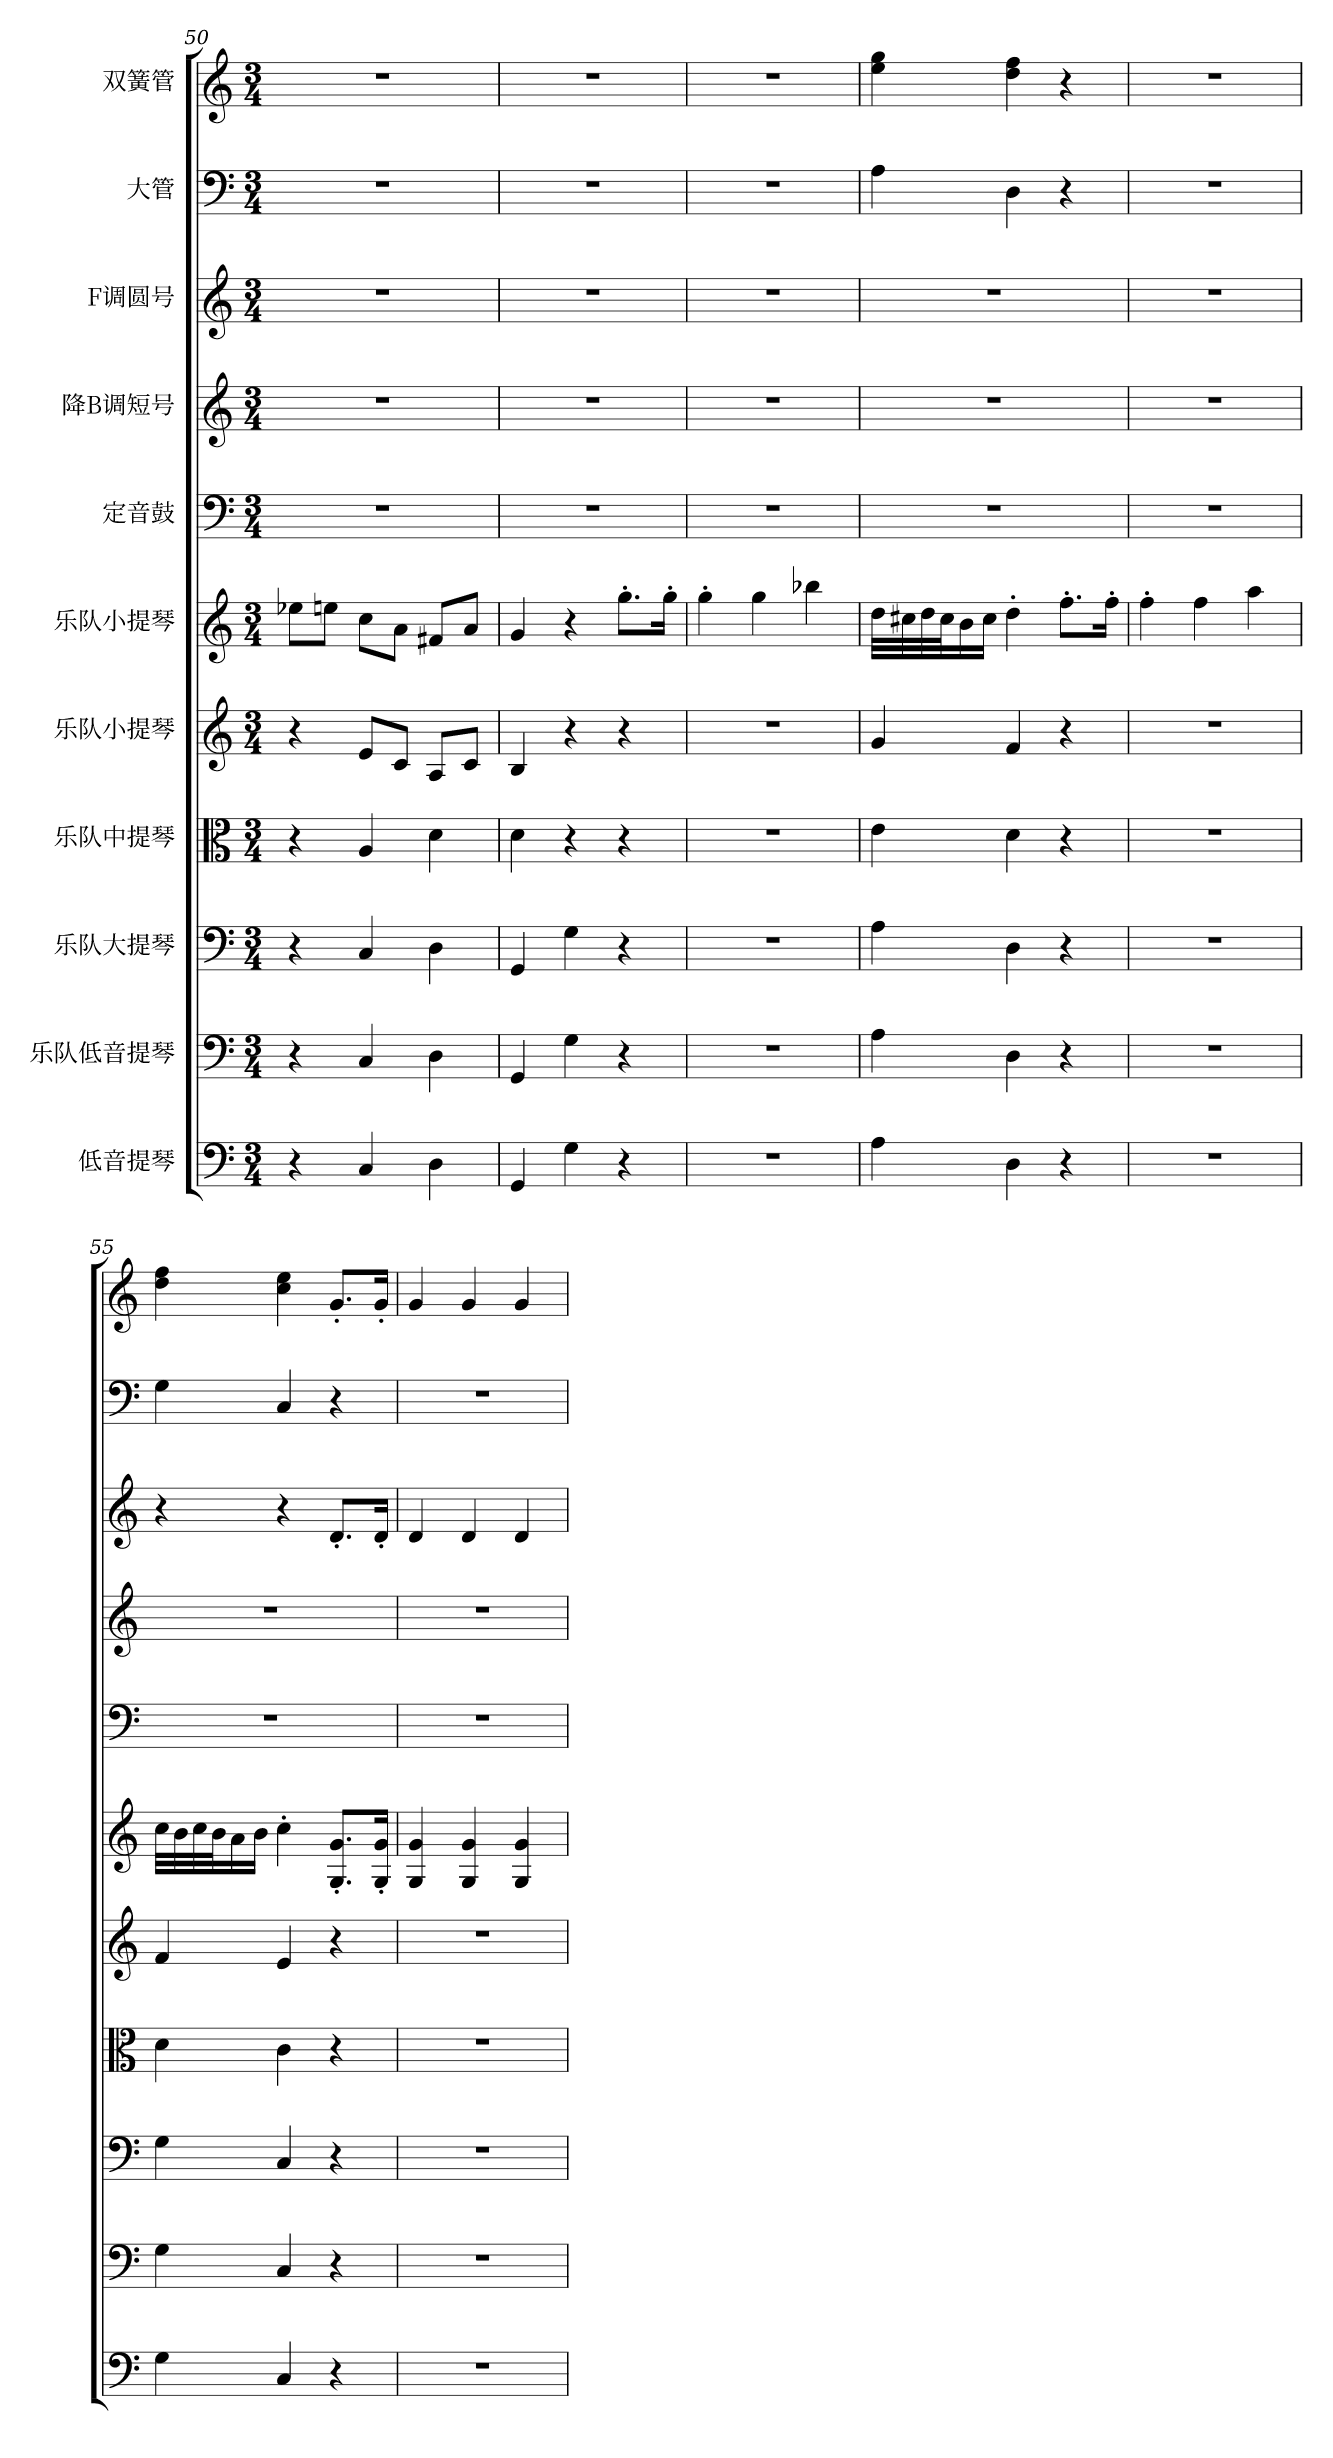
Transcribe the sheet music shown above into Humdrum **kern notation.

**kern	**kern	**kern	**kern	**kern	**kern	**kern	**kern	**kern	**kern	**kern
*part11	*part10	*part9	*part8	*part7	*part6	*part5	*part4	*part3	*part2	*part1
*staff11	*staff10	*staff9	*staff8	*staff7	*staff6	*staff5	*staff4	*staff3	*staff2	*staff1
*I"低音提琴	*I"乐队低音提琴	*I"乐队大提琴	*I"乐队中提琴	*I"乐队小提琴	*I"乐队小提琴	*I"定音鼓	*I"降B调短号	*I"F调圆号	*I"大管	*I"双簧管
*clefF4	*clefF4	*clefF4	*clefC3	*clefG2	*clefG2	*clefF4	*clefG2	*clefG2	*clefF4	*clefG2
*ITrd7c12	*ITrd7c12	*	*	*	*	*	*ITrd1c2	*ITrd4c7	*	*
*k[]	*k[]	*k[]	*k[]	*k[]	*k[]	*k[]	*k[b-e-]	*k[b-]	*k[]	*k[]
*M3/4	*M3/4	*M3/4	*M3/4	*M3/4	*M3/4	*M3/4	*M3/4	*M3/4	*M3/4	*M3/4
=50	=50	=50	=50	=50	=50	=50	=50	=50	=50	=50
4r	4r	4r	4r	4r	8ee-X\L	2.r	2.r	2.r	2.r	2.r
.	.	.	.	.	8een\J	.	.	.	.	.
4CC/	4CC/	4C/	4A/	8e/L	8cc\L	.	.	.	.	.
.	.	.	.	8c/J	8a\J	.	.	.	.	.
4DD\	4DD\	4D\	4d\	8A/L	8f#X/L	.	.	.	.	.
.	.	.	.	8c/J	8a/J	.	.	.	.	.
!!LO:PB:g=z
=51	=51	=51	=51	=51	=51	=51	=51	=51	=51	=51
*	*	*	*	*	*	*	*	*	*	*MM128
4GGG/	4GGG/	4GG/	4d\	4B/	4g/	2.r	2.r	2.r	2.r	2.r
4GG\	4GG\	4G\	4r	4r	4r	.	.	.	.	.
4r	4r	4r	4r	4r	8.gg'\L	.	.	.	.	.
.	.	.	.	.	16gg'\Jk	.	.	.	.	.
=52	=52	=52	=52	=52	=52	=52	=52	=52	=52	=52
*	*	*	*	*	*	*	*	*	*	*MM132
2.r	2.r	2.r	2.r	2.r	4gg'\	2.r	2.r	2.r	2.r	2.r
.	.	.	.	.	4gg\	.	.	.	.	.
.	.	.	.	.	4bb-X\	.	.	.	.	.
=53	=53	=53	=53	=53	=53	=53	=53	=53	=53	=53
4AA\	4AA\	4A\	4e\	4g/	32dd\LLL	2.r	2.r	2.r	4A\	4ee\ 4gg\
.	.	.	.	.	32cc#X\	.	.	.	.	.
.	.	.	.	.	32dd\	.	.	.	.	.
.	.	.	.	.	32cc#\J	.	.	.	.	.
.	.	.	.	.	16b\	.	.	.	.	.
.	.	.	.	.	16cc#\JJ	.	.	.	.	.
4DD\	4DD\	4D\	4d\	4f/	4dd'\	.	.	.	4D\	4dd\ 4ff\
4r	4r	4r	4r	4r	8.ff'\L	.	.	.	4r	4r
.	.	.	.	.	16ff'\Jk	.	.	.	.	.
=54	=54	=54	=54	=54	=54	=54	=54	=54	=54	=54
2.r	2.r	2.r	2.r	2.r	4ff'\	2.r	2.r	2.r	2.r	2.r
.	.	.	.	.	4ff\	.	.	.	.	.
.	.	.	.	.	4aa\	.	.	.	.	.
=55	=55	=55	=55	=55	=55	=55	=55	=55	=55	=55
4GG\	4GG\	4G\	4d\	4f/	32cc\LLL	2.r	2.r	4r	4G\	4dd\ 4ff\
.	.	.	.	.	32b\	.	.	.	.	.
.	.	.	.	.	32cc\	.	.	.	.	.
.	.	.	.	.	32b\J	.	.	.	.	.
.	.	.	.	.	16a\	.	.	.	.	.
.	.	.	.	.	16b\JJ	.	.	.	.	.
4CC/	4CC/	4C/	4c\	4e/	4cc'\	.	.	4r	4C/	4cc\ 4ee\
4r	4r	4r	4r	4r	8.G/' 8.g/'L	.	.	8.G'/L	4r	8.g'/L
.	.	.	.	.	16G/' 16g/'Jk	.	.	16G'/Jk	.	16g'/Jk
=56	=56	=56	=56	=56	=56	=56	=56	=56	=56	=56
2.r	2.r	2.r	2.r	2.r	4G/ 4g/	2.r	2.r	4G/	2.r	4g/
.	.	.	.	.	4G/ 4g/	.	.	4G/	.	4g/
.	.	.	.	.	4G/ 4g/	.	.	4G/	.	4g/
=	=	=	=	=	=	=	=	=	=	=
*-	*-	*-	*-	*-	*-	*-	*-	*-	*-	*-
